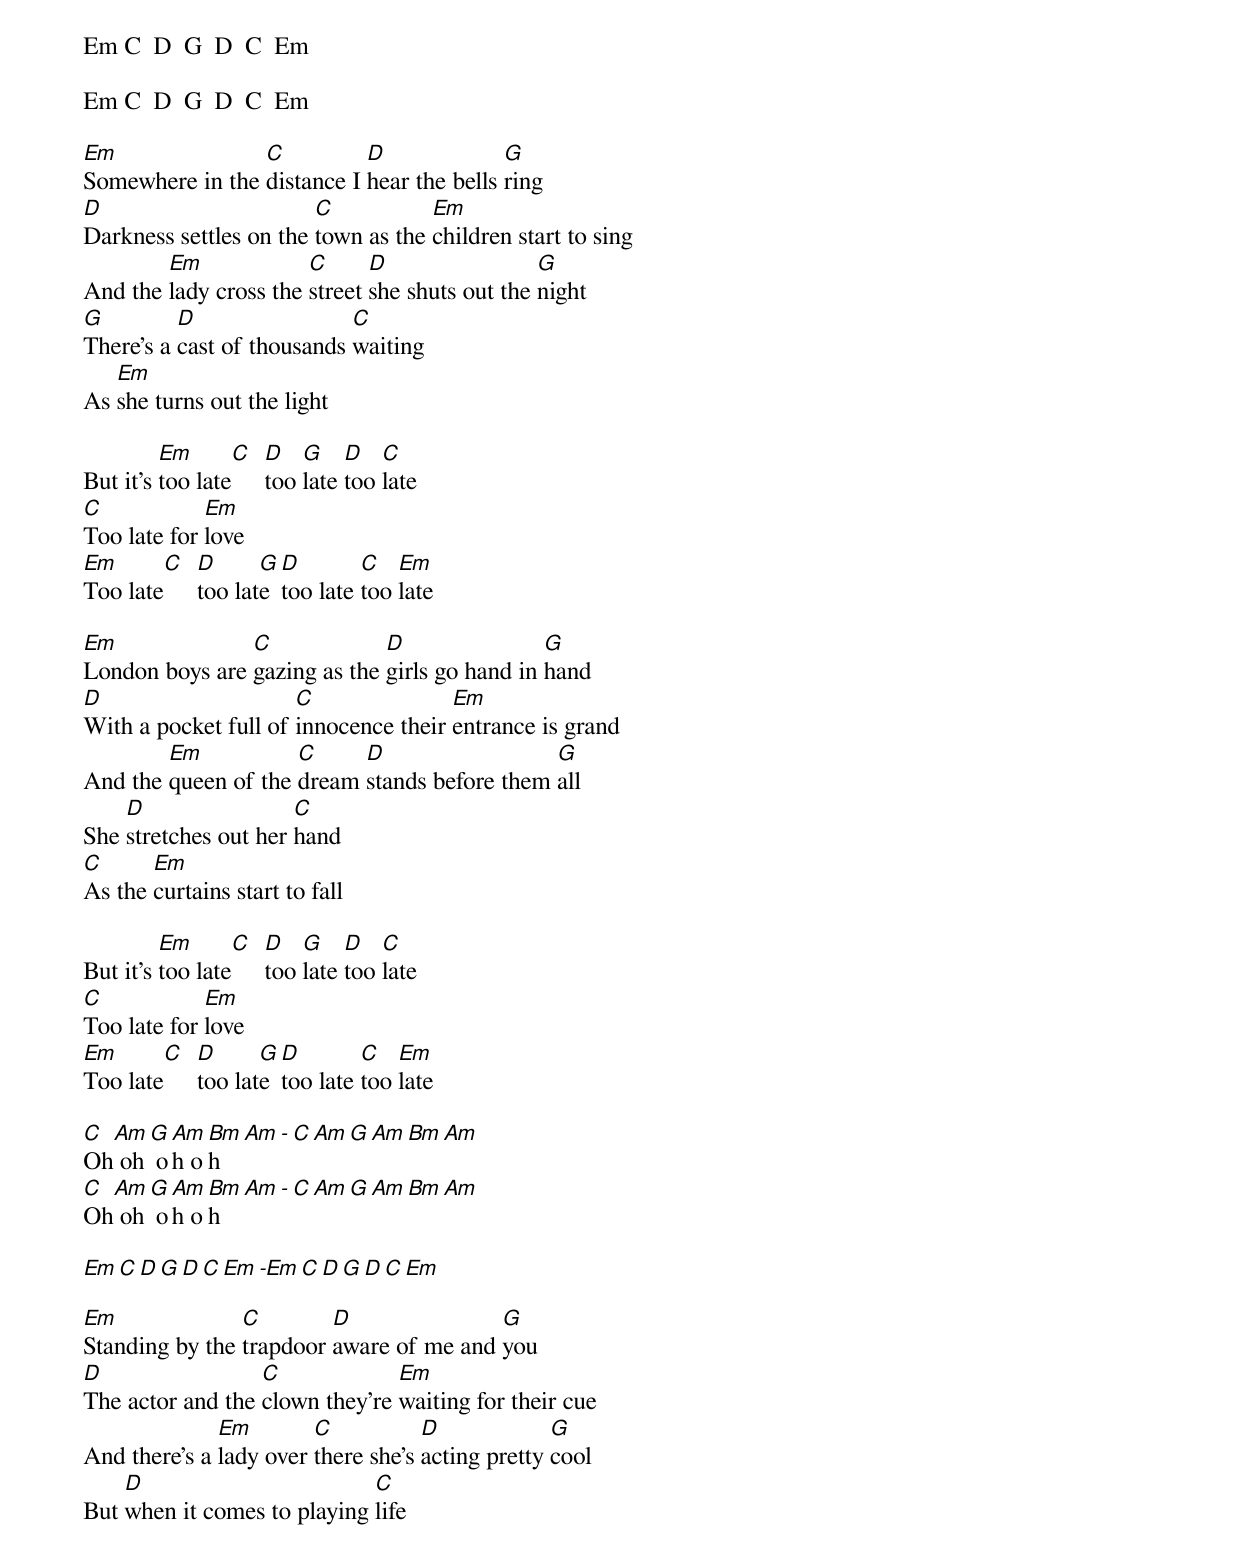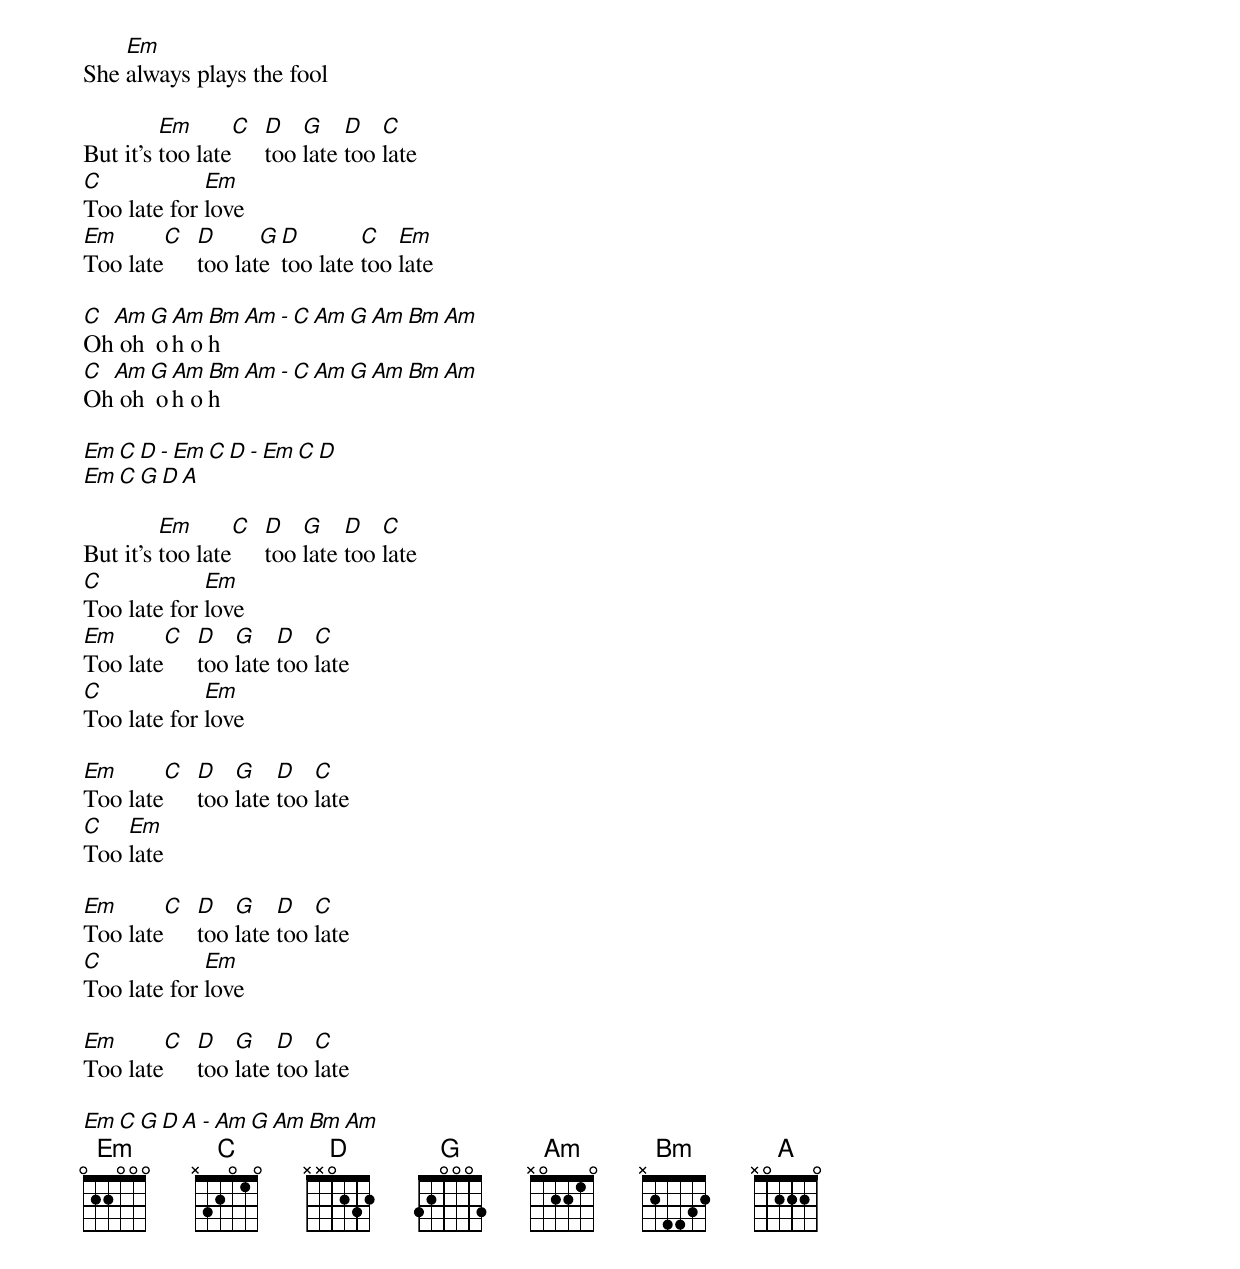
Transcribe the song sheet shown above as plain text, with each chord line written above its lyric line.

Em C  D  G  D  C  Em

Em C  D  G  D  C  Em

Em               C          D              G
Somewhere in the distance I hear the bells ring
D                       C           Em
Darkness settles on the town as the children start to sing
        Em             C      D                 G
And the lady cross the street she shuts out the night
G         D                 C
There's a cast of thousands waiting
   Em
As she turns out the light

         Em      C D   G    D   C
But it's too late  too late too late
C            Em
Too late for love
Em      C D      G D        C   Em
Too late  too late too late too late

Em              C             D                G
London boys are gazing as the girls go hand in hand
D                     C               Em
With a pocket full of innocence their entrance is grand
        Em           C     D                  G
And the queen of the dream stands before them all
    D                 C
She stretches out her hand
C      Em
As the curtains start to fall

         Em      C D   G    D   C
But it's too late  too late too late
C            Em
Too late for love
Em      C D      G D        C   Em
Too late  too late too late too late

C Am G Am Bm Am - C Am G Am Bm Am
Oh oh oh oh
C Am G Am Bm Am - C Am G Am Bm Am
Oh oh oh oh

Em C D G D C Em -Em C D G D C Em

Em              C        D               G
Standing by the trapdoor aware of me and you
D                 C             Em
The actor and the clown they're waiting for their cue
              Em        C           D             G
And there's a lady over there she's acting pretty cool
    D                        C
But when it comes to playing life
    Em
She always plays the fool

         Em      C D   G    D   C
But it's too late  too late too late
C            Em
Too late for love
Em      C D      G D        C   Em
Too late  too late too late too late

C Am G Am Bm Am - C Am G Am Bm Am
Oh oh oh oh
C Am G Am Bm Am - C Am G Am Bm Am
Oh oh oh oh

Em C D - Em C D - Em C D
Em C G D A

         Em      C D   G    D   C
But it's too late  too late too late
C            Em
Too late for love
Em      C D   G    D   C
Too late  too late too late
C            Em
Too late for love

Em      C D   G    D   C
Too late  too late too late
C   Em
Too late

Em      C D   G    D   C
Too late  too late too late
C            Em
Too late for love

Em      C D   G    D   C
Too late  too late too late

Em C G D A - Am G Am Bm Am
